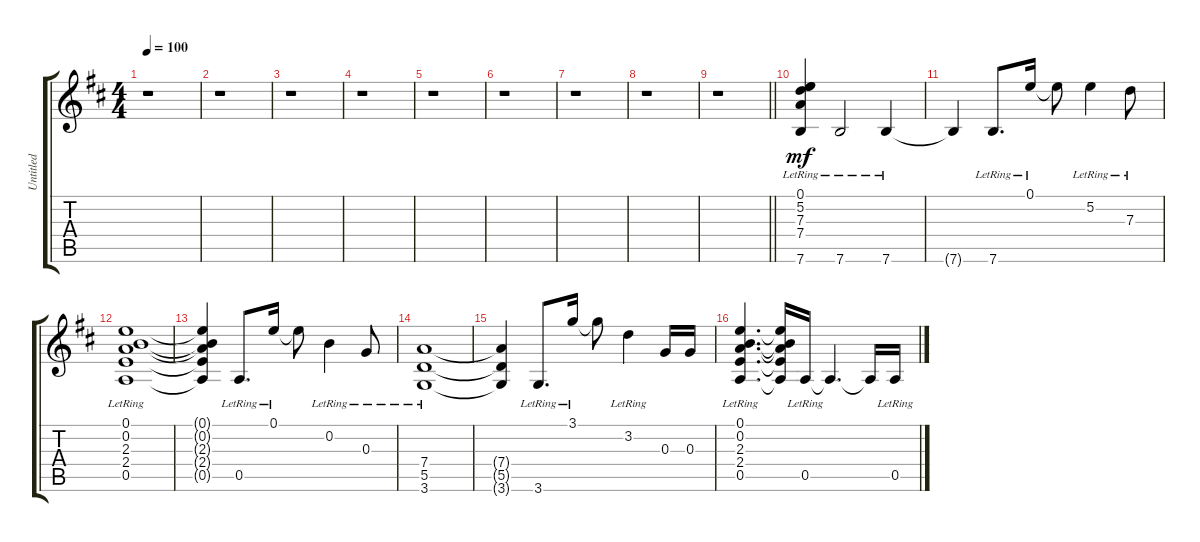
\track ("Untitled" "Untitled") {instrument electricguitarclean}
\staff {score tabs}
\tuning (E4 B3 G3 D3 A2 E2) {hide}
\ts (4 4)
\tempo 100
\clef g2
\ks d
r.1{dy f} |
r.1 |
r.1 |
r.1 |
r.1 |
r.1 |
r.1 |
r.1 |
\barLineRight lightlight
r.1 |
(0.1{lr} 5.2{lr} 7.3{lr} 7.4{lr} 7.6{lr}).4{dy mf} 7.6{lr}.2 7.6{lr}.4 |
7.6{t}.4 7.6{lr}.8{d} 0.1{lr}.16 0.1{t}.8 5.2{lr}.4 7.3{lr}.8 |
(0.1{lr} 0.2{lr} 2.3{lr} 2.4{lr} 0.5{lr}).1 |
(0.1{t} 0.2{t} 2.3{t} 2.4{t} 0.5{t}).4 0.5{lr}.8{d} 0.1{lr}.16 0.1{t}.8 0.2{lr}.4 0.3{lr}.8 |
(7.4{lr} 5.5{lr} 3.6{lr}).1 |
(7.4{t} 5.5{t} 3.6{t}).4 3.6{lr}.8{d} 3.1{lr}.16 3.1{t}.8 3.2{lr}.4 0.3.16 0.3.16 |
(0.1{lr} 0.2{lr} 2.3{lr} 2.4{lr} 0.5{lr}).4{d} (0.1{t} 0.2{t} 2.3{t} 2.4{t} 0.5{t}).16 0.5{lr}.16 0.5{t}.4{d} 0.5{t}.16 0.5{lr}.16
